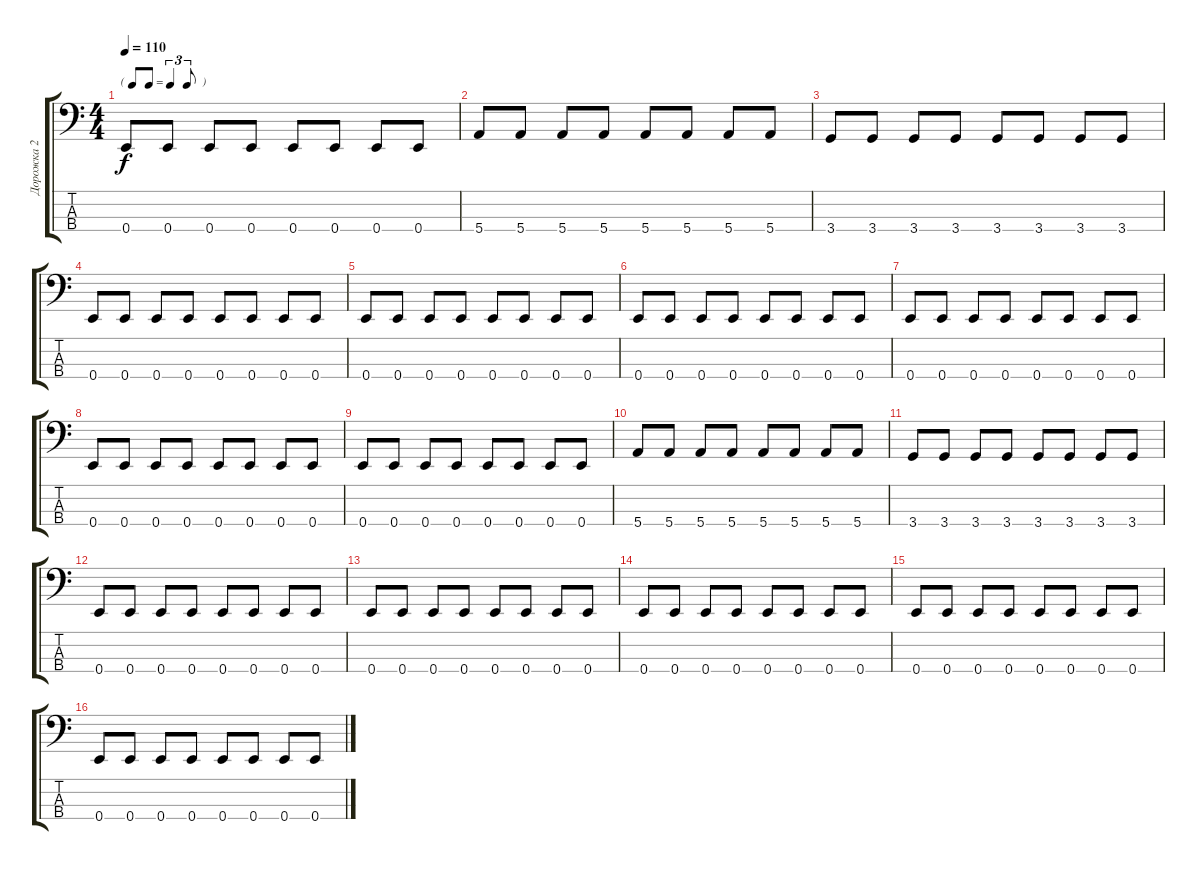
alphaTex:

\track ("Дорожка 2" "Дорожка 2") {instrument electricbassfinger}
\staff {score tabs}
\tuning (G2 D2 A1 E1) {hide}
\ts (4 4)
\tf triplet8th
\tempo 110
\clef f4
\ks c
0.4.8{dy f} 0.4.8 0.4.8 0.4.8 0.4.8 0.4.8 0.4.8 0.4.8 |
5.4.8 5.4.8 5.4.8 5.4.8 5.4.8 5.4.8 5.4.8 5.4.8 |
3.4.8 3.4.8 3.4.8 3.4.8 3.4.8 3.4.8 3.4.8 3.4.8 |
0.4.8 0.4.8 0.4.8 0.4.8 0.4.8 0.4.8 0.4.8 0.4.8 |
0.4.8 0.4.8 0.4.8 0.4.8 0.4.8 0.4.8 0.4.8 0.4.8 |
0.4.8 0.4.8 0.4.8 0.4.8 0.4.8 0.4.8 0.4.8 0.4.8 |
0.4.8 0.4.8 0.4.8 0.4.8 0.4.8 0.4.8 0.4.8 0.4.8 |
0.4.8 0.4.8 0.4.8 0.4.8 0.4.8 0.4.8 0.4.8 0.4.8 |
0.4.8 0.4.8 0.4.8 0.4.8 0.4.8 0.4.8 0.4.8 0.4.8 |
5.4.8 5.4.8 5.4.8 5.4.8 5.4.8 5.4.8 5.4.8 5.4.8 |
3.4.8 3.4.8 3.4.8 3.4.8 3.4.8 3.4.8 3.4.8 3.4.8 |
0.4.8 0.4.8 0.4.8 0.4.8 0.4.8 0.4.8 0.4.8 0.4.8 |
0.4.8 0.4.8 0.4.8 0.4.8 0.4.8 0.4.8 0.4.8 0.4.8 |
0.4.8 0.4.8 0.4.8 0.4.8 0.4.8 0.4.8 0.4.8 0.4.8 |
0.4.8 0.4.8 0.4.8 0.4.8 0.4.8 0.4.8 0.4.8 0.4.8 |
0.4.8 0.4.8 0.4.8 0.4.8 0.4.8 0.4.8 0.4.8 0.4.8
